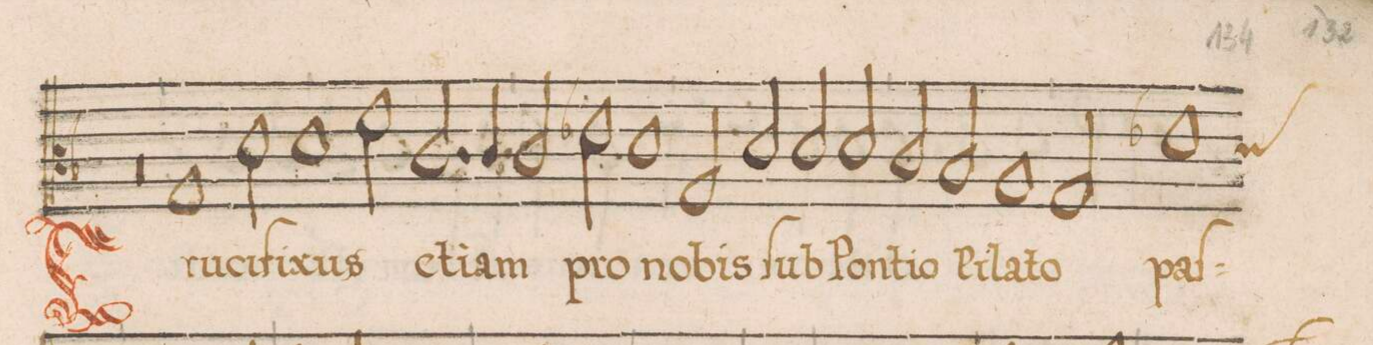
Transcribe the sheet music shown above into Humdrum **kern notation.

**kern	**text
*I"TENOR	*
*clefC3	*
*k[b-]	*
*met(C|)	*
*M2/1	*
=80	=80
0r	.
=81	=81
*stria6	*
1G/	Cru-
2d\	-ci-
1d\	-fi-
=82	=82
2f\	-xus
2.c/	e-
4c/	-ti-
=83	=83
2c/	-am
2e-X\	pro
1d\	no-
=84	=84
2G/	-bis
2d/	ſub
2d/	Pon-
2d/	-ti-
=85	=85
2c/	-o
2B-/	Pi-
1A/	-la-
=86	=86
2G/	-to
*custos:d	*
1e-X\	paſ-
*-	*-
